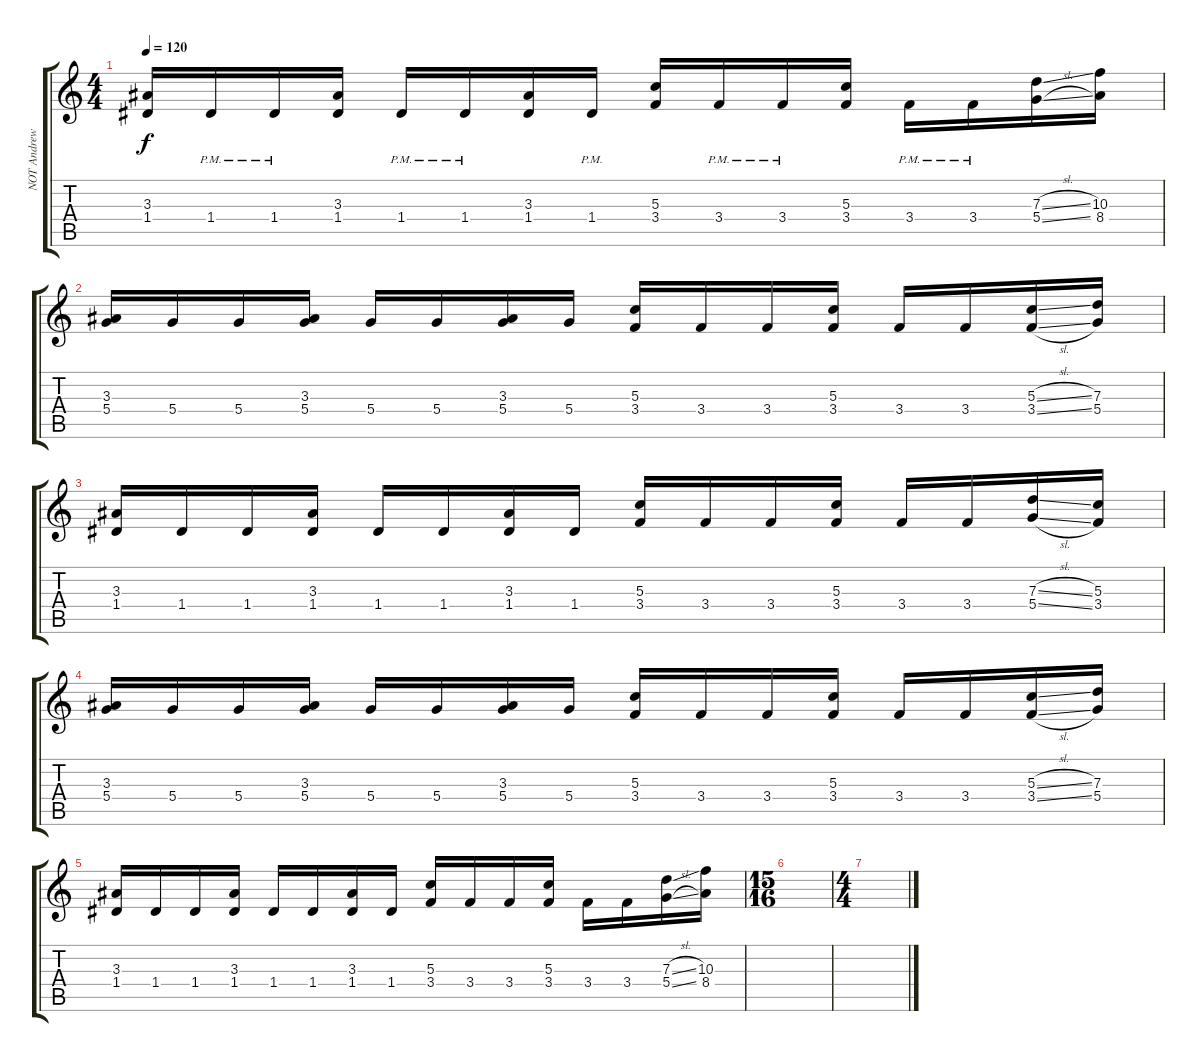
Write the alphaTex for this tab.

\track ("NOT Andrew D:" "NOT Andrew") {instrument distortionguitar}
\staff {score tabs}
\tuning (E4 B3 G3 D3 A2 D2) {hide}
\ts (4 4)
\tempo 120
\clef g2
\ks c
(3.3 1.4).16{dy f} 1.4{pm}.16 1.4{pm}.16 (3.3 1.4).16 1.4{pm}.16 1.4{pm}.16 (3.3 1.4).16 1.4{pm}.16 (5.3 3.4).16 3.4{pm}.16 3.4{pm}.16 (5.3 3.4).16 3.4{pm}.16 3.4{pm}.16 (7.3{sl} 5.4{sl}).16 (10.3 8.4).16 |
(3.3 5.4).16 5.4.16 5.4.16 (3.3 5.4).16 5.4.16 5.4.16 (3.3 5.4).16 5.4.16 (5.3 3.4).16 3.4.16 3.4.16 (5.3 3.4).16 3.4.16 3.4.16 (5.3{sl} 3.4{sl}).16 (7.3 5.4).16 |
(3.3 1.4).16 1.4.16 1.4.16 (3.3 1.4).16 1.4.16 1.4.16 (3.3 1.4).16 1.4.16 (5.3 3.4).16 3.4.16 3.4.16 (5.3 3.4).16 3.4.16 3.4.16 (7.3{sl} 5.4{sl}).16 (5.3 3.4).16 |
(3.3 5.4).16 5.4.16 5.4.16 (3.3 5.4).16 5.4.16 5.4.16 (3.3 5.4).16 5.4.16 (5.3 3.4).16 3.4.16 3.4.16 (5.3 3.4).16 3.4.16 3.4.16 (5.3{sl} 3.4{sl}).16 (7.3 5.4).16 |
(3.3 1.4).16 1.4.16 1.4.16 (3.3 1.4).16 1.4.16 1.4.16 (3.3 1.4).16 1.4.16 (5.3 3.4).16 3.4.16 3.4.16 (5.3 3.4).16 3.4.16 3.4.16 (7.3{sl} 5.4{sl}).16 (10.3 8.4).16 |
\ts (15 16)
|
\ts (4 4)
